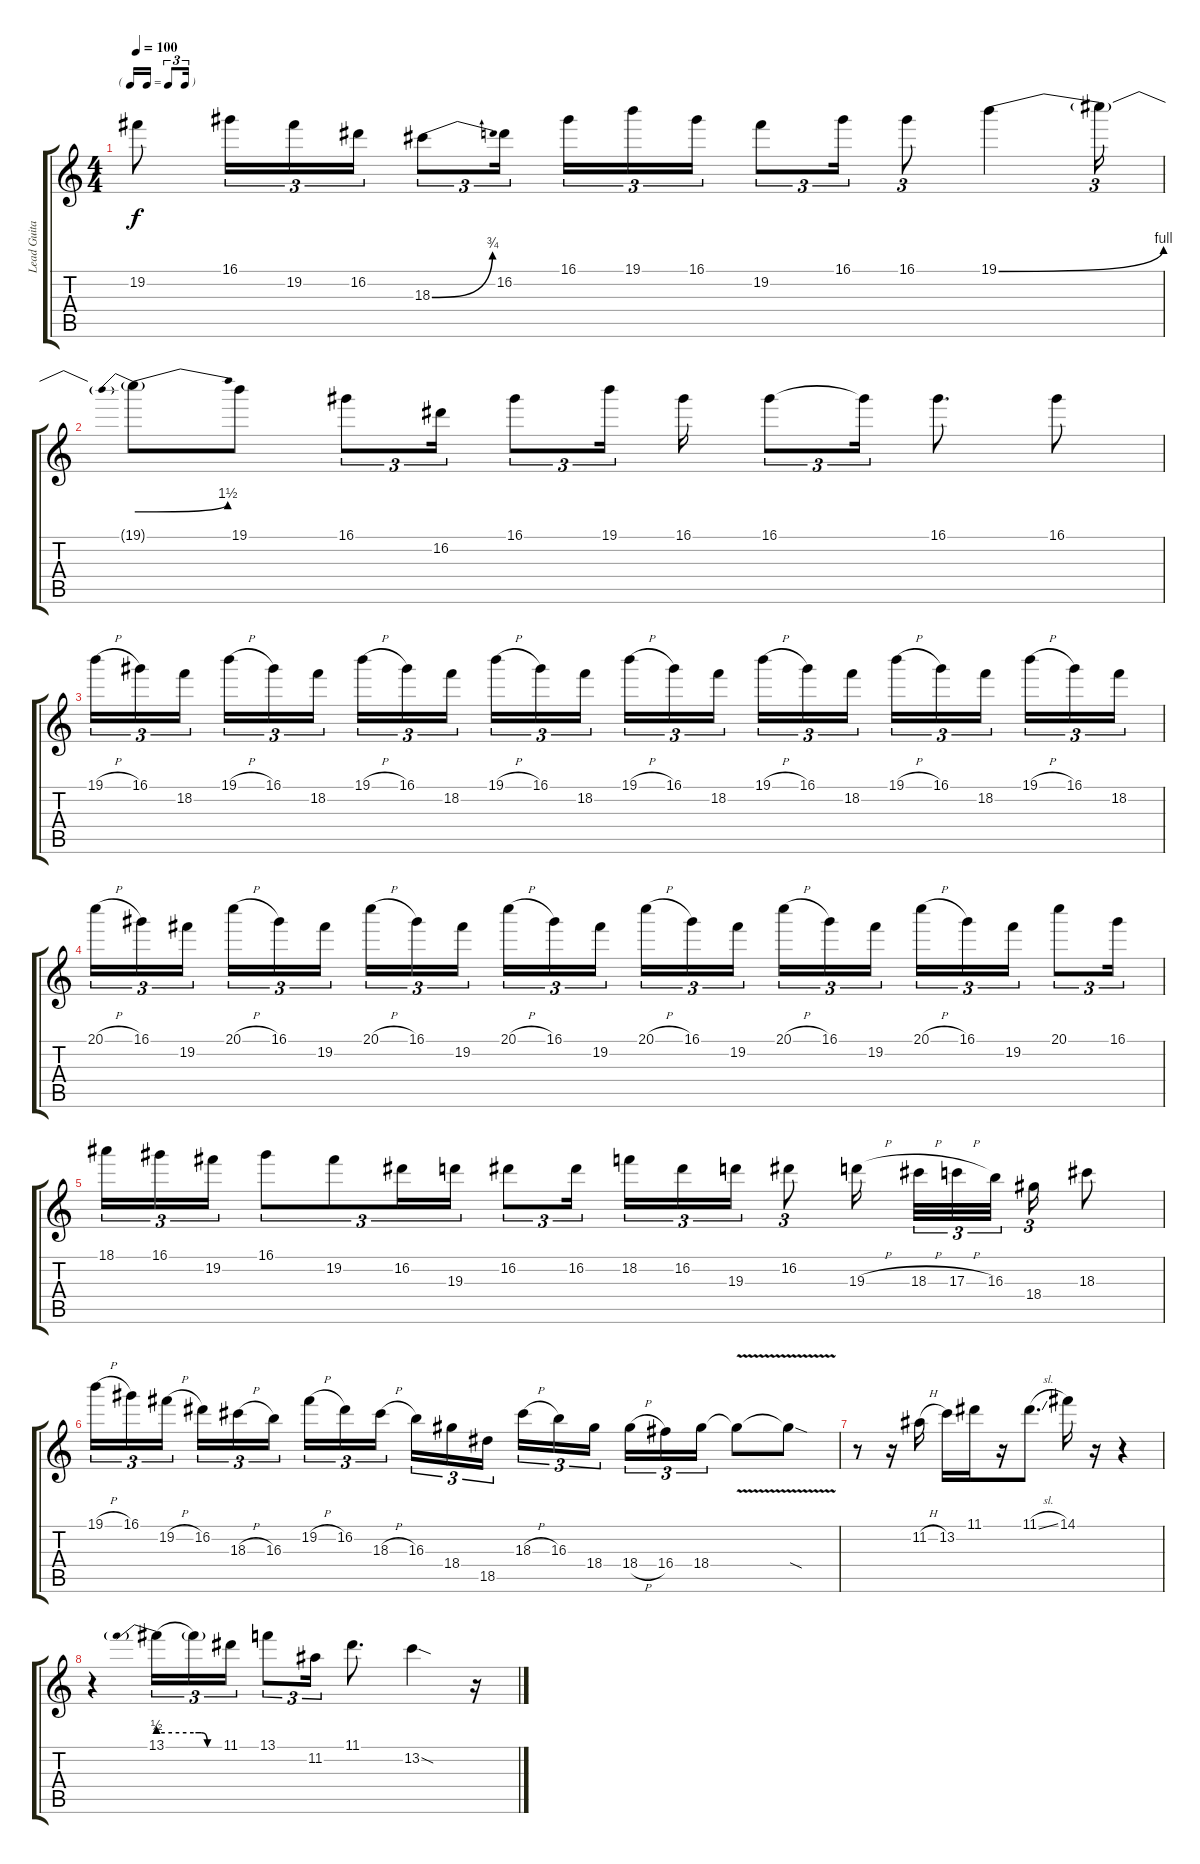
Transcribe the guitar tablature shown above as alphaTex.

\track ("Lead Guitar" "Lead Guita") {instrument overdrivenguitar}
\staff {score tabs}
\tuning (E4 B3 G3 D3 A2 E2) {hide}
\ts (4 4)
\tf triplet16th
\tempo 100
\clef g2
\ks c
19.2{t}.8{dy f} 16.1.16{tu (3 2)} 19.2.16{tu (3 2)} 16.2.16{tu (3 2)} 18.3{be (bend 0 0 60 3)}.8{tu (3 2)} 16.2.16{tu (3 2) beam splitsecondary} 16.1.16{tu (3 2)} 19.1.16{tu (3 2)} 16.1.16{tu (3 2)} 19.2.8{tu (3 2)} 16.1.16{tu (3 2)} 16.1.8{tu (3 2)} 19.1{be (bend 0 0 60 4)}.4 19.1{t}.16{tu (3 2)} |
19.1{be (prebendbend 0 4 60 6) t}.8 19.1.8 16.1.8{tu (3 2)} 16.2.16{tu (3 2)} 16.1.8{tu (3 2)} 19.1.16{tu (3 2)} 16.1.16 16.1.8{tu (3 2)} 16.1{t}.16{tu (3 2)} 16.1.8{d} 16.1.8 |
19.1{h}.16{tu (3 2)} 16.1.16{tu (3 2)} 18.2.16{tu (3 2) beam splitsecondary} 19.1{h}.16{tu (3 2)} 16.1.16{tu (3 2)} 18.2.16{tu (3 2)} 19.1{h}.16{tu (3 2)} 16.1.16{tu (3 2)} 18.2.16{tu (3 2) beam splitsecondary} 19.1{h}.16{tu (3 2)} 16.1.16{tu (3 2)} 18.2.16{tu (3 2)} 19.1{h}.16{tu (3 2)} 16.1.16{tu (3 2)} 18.2.16{tu (3 2) beam splitsecondary} 19.1{h}.16{tu (3 2)} 16.1.16{tu (3 2)} 18.2.16{tu (3 2)} 19.1{h}.16{tu (3 2)} 16.1.16{tu (3 2)} 18.2.16{tu (3 2) beam splitsecondary} 19.1{h}.16{tu (3 2)} 16.1.16{tu (3 2)} 18.2.16{tu (3 2)} |
20.1{h}.16{tu (3 2)} 16.1.16{tu (3 2)} 19.2.16{tu (3 2) beam splitsecondary} 20.1{h}.16{tu (3 2)} 16.1.16{tu (3 2)} 19.2.16{tu (3 2)} 20.1{h}.16{tu (3 2)} 16.1.16{tu (3 2)} 19.2.16{tu (3 2) beam splitsecondary} 20.1{h}.16{tu (3 2)} 16.1.16{tu (3 2)} 19.2.16{tu (3 2)} 20.1{h}.16{tu (3 2)} 16.1.16{tu (3 2)} 19.2.16{tu (3 2) beam splitsecondary} 20.1{h}.16{tu (3 2)} 16.1.16{tu (3 2)} 19.2.16{tu (3 2)} 20.1{h}.16{tu (3 2)} 16.1.16{tu (3 2)} 19.2.16{tu (3 2)} 20.1.8{tu (3 2)} 16.1.16{tu (3 2)} |
18.1.16{tu (3 2)} 16.1.16{tu (3 2)} 19.2.16{tu (3 2)} 16.1.8{tu (3 2)} 19.2.8{tu (3 2)} 16.2.16{tu (3 2)} 19.3.16{tu (3 2)} 16.2.8{tu (3 2)} 16.2.16{tu (3 2)} 18.2.16{tu (3 2)} 16.2.16{tu (3 2)} 19.3.16{tu (3 2)} 16.2.8{tu (3 2)} 19.3{h}.16 18.3{h}.32{tu (3 2)} 17.3{h}.32{tu (3 2)} 16.3.32{tu (3 2) beam splitsecondary} 18.4.16{tu (3 2)} 18.3.8 |
19.1{h}.16{tu (3 2)} 16.1.16{tu (3 2)} 19.2{h}.16{tu (3 2) beam splitsecondary} 16.2.16{tu (3 2)} 18.3{h}.16{tu (3 2)} 16.3.16{tu (3 2)} 19.2{h}.16{tu (3 2)} 16.2.16{tu (3 2)} 18.3{h}.16{tu (3 2) beam splitsecondary} 16.3.16{tu (3 2)} 18.4.16{tu (3 2)} 18.5.16{tu (3 2)} 18.3{h}.16{tu (3 2)} 16.3.16{tu (3 2)} 18.4.16{tu (3 2) beam splitsecondary} 18.4{h}.16{tu (3 2)} 16.4.16{tu (3 2)} 18.4.16{tu (3 2)} 18.4{v t}.8 18.4{sod t}.8 |
r.8 r.16 11.2{h}.16 13.2.16 11.1.16 r.16 11.1{sl}.8{d} 14.1.16 r.16 r.4 |
r.4 13.1{be (prebend 0 2 60 2)}.16{tu (3 2)} 13.1{be (custom 0 2 15 2 30 0 60 0) t}.16{tu (3 2)} 11.1.16{tu (3 2)} 13.1.8{tu (3 2)} 11.2.16{tu (3 2)} 11.1.8{d} 13.2{sod}.4 r.16
